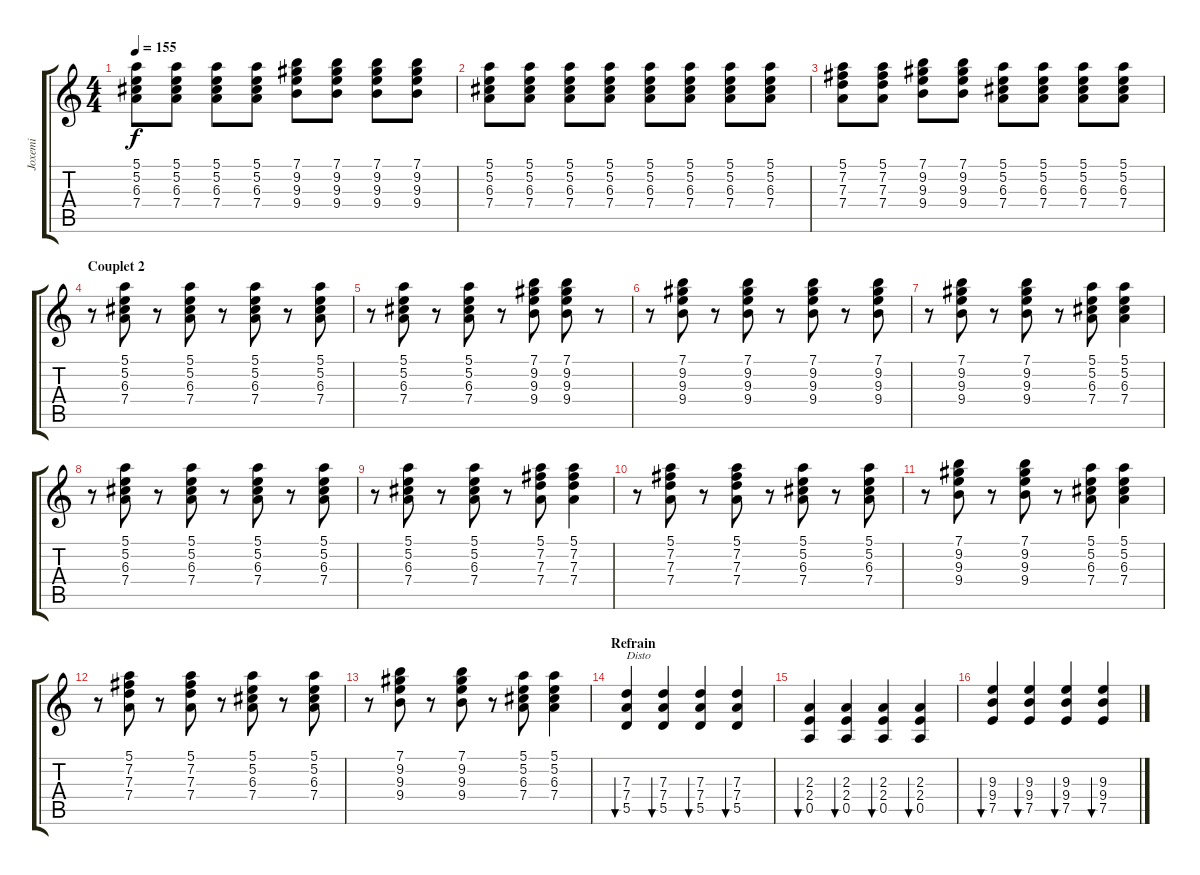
\track ("Joxemi" "Joxemi") {instrument banjo}
\staff {score tabs}
\tuning (E4 B3 G3 D3 A2 E2) {hide}
\displaytranspose 12
\ts (4 4)
\tempo 155
\clef g2
\ks c
(5.1 5.2 6.3 7.4).8{dy f} (5.1 5.2 6.3 7.4).8 (5.1 5.2 6.3 7.4).8 (5.1 5.2 6.3 7.4).8 (7.1 9.2 9.3 9.4).8 (7.1 9.2 9.3 9.4).8 (7.1 9.2 9.3 9.4).8 (7.1 9.2 9.3 9.4).8 |
(5.1 5.2 6.3 7.4).8 (5.1 5.2 6.3 7.4).8 (5.1 5.2 6.3 7.4).8 (5.1 5.2 6.3 7.4).8 (5.1 5.2 6.3 7.4).8 (5.1 5.2 6.3 7.4).8 (5.1 5.2 6.3 7.4).8 (5.1 5.2 6.3 7.4).8 |
(5.1 7.2 7.3 7.4).8 (5.1 7.2 7.3 7.4).8 (7.1 9.2 9.3 9.4).8 (7.1 9.2 9.3 9.4).8 (5.1 5.2 6.3 7.4).8 (5.1 5.2 6.3 7.4).8 (5.1 5.2 6.3 7.4).8 (5.1 5.2 6.3 7.4).8 |
\section ("" "Couplet 2")
r.8 (5.1 5.2 6.3 7.4).8 r.8 (5.1 5.2 6.3 7.4).8 r.8 (5.1 5.2 6.3 7.4).8 r.8 (5.1 5.2 6.3 7.4).8 |
r.8 (5.1 5.2 6.3 7.4).8 r.8 (5.1 5.2 6.3 7.4).8 r.8 (7.1 9.2 9.3 9.4).8 (7.1 9.2 9.3 9.4).8 r.8 |
r.8 (7.1 9.2 9.3 9.4).8 r.8 (7.1 9.2 9.3 9.4).8 r.8 (7.1 9.2 9.3 9.4).8 r.8 (7.1 9.2 9.3 9.4).8 |
r.8 (7.1 9.2 9.3 9.4).8 r.8 (7.1 9.2 9.3 9.4).8 r.8 (5.1 5.2 6.3 7.4).8 (5.1 5.2 6.3 7.4).4 |
r.8 (5.1 5.2 6.3 7.4).8 r.8 (5.1 5.2 6.3 7.4).8 r.8 (5.1 5.2 6.3 7.4).8 r.8 (5.1 5.2 6.3 7.4).8 |
r.8 (5.1 5.2 6.3 7.4).8 r.8 (5.1 5.2 6.3 7.4).8 r.8 (5.1 7.2 7.3 7.4).8 (5.1 7.2 7.3 7.4).4 |
r.8 (5.1 7.2 7.3 7.4).8 r.8 (5.1 7.2 7.3 7.4).8 r.8 (5.1 5.2 6.3 7.4).8 r.8 (5.1 5.2 6.3 7.4).8 |
r.8 (7.1 9.2 9.3 9.4).8 r.8 (7.1 9.2 9.3 9.4).8 r.8 (5.1 5.2 6.3 7.4).8 (5.1 5.2 6.3 7.4).4 |
r.8 (5.1 7.2 7.3 7.4).8 r.8 (5.1 7.2 7.3 7.4).8 r.8 (5.1 5.2 6.3 7.4).8 r.8 (5.1 5.2 6.3 7.4).8 |
r.8 (7.1 9.2 9.3 9.4).8 r.8 (7.1 9.2 9.3 9.4).8 r.8 (5.1 5.2 6.3 7.4).8 (5.1 5.2 6.3 7.4).4 |
\section ("" "Refrain")
(7.3 7.4 5.5).4{bu 120 txt "Disto" volume 12 instrument distortionguitar} (7.3 7.4 5.5).4{bu 120} (7.3 7.4 5.5).4{bu 120} (7.3 7.4 5.5).4{bu 120} |
(2.3 2.4 0.5).4{bu 60} (2.3 2.4 0.5).4{bu 120} (2.3 2.4 0.5).4{bu 120} (2.3 2.4 0.5).4{bu 120} |
(9.3 9.4 7.5).4{bu 60} (9.3 9.4 7.5).4{bu 120} (9.3 9.4 7.5).4{bu 120} (9.3 9.4 7.5).4{bu 120}
